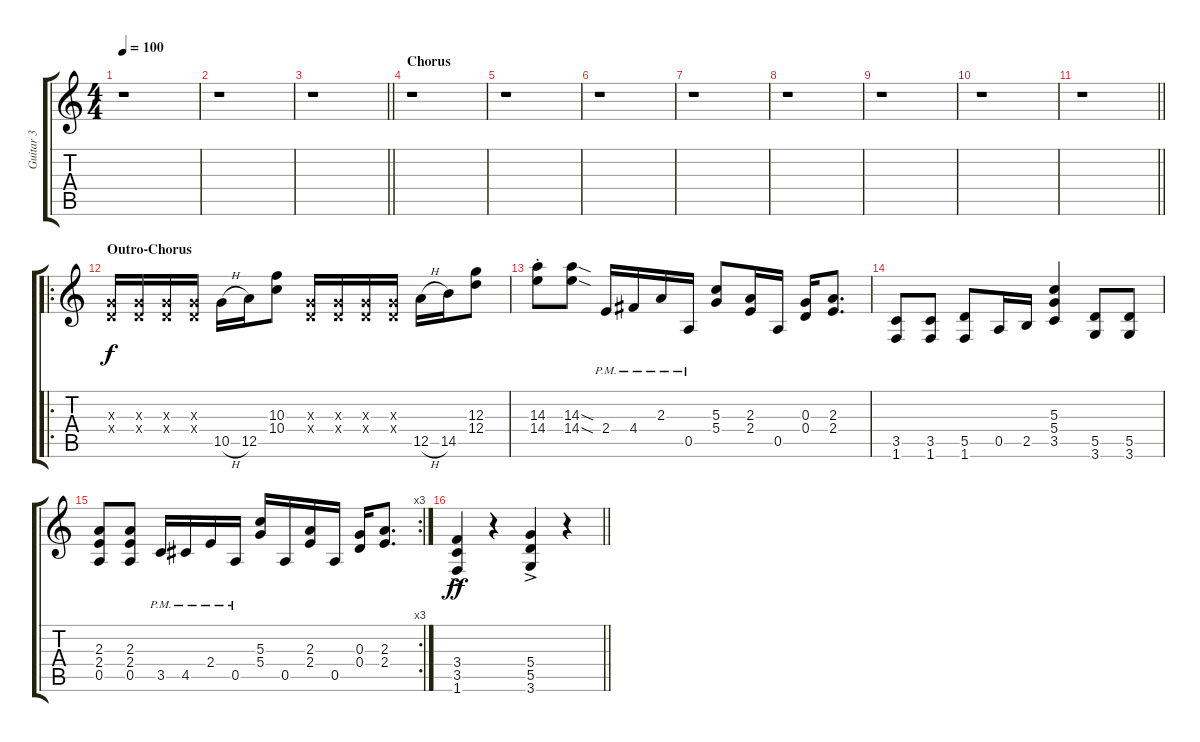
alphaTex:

\track ("Guitar 3" "Guitar 3") {instrument distortionguitar}
\staff {score tabs}
\tuning (E4 B3 G3 D3 A2 E2) {hide}
\ts (4 4)
\tempo 100
\clef g2
\ks c
r.1{dy f} |
r.1 |
\barLineRight lightlight
r.1 |
\section ("" "Chorus")
r.1 |
r.1 |
r.1 |
r.1 |
r.1 |
r.1 |
r.1 |
\barLineRight lightlight
r.1 |
\ro
\section ("" "Outro-Chorus")
(0.3{x} 0.4{x}).16 (0.3{x} 0.4{x}).16 (0.3{x} 0.4{x}).16 (0.3{x} 0.4{x}).16 10.5{h}.16 12.5.16 (10.3 10.4).8 (0.3{x} 0.4{x}).16 (0.3{x} 0.4{x}).16 (0.3{x} 0.4{x}).16 (0.3{x} 0.4{x}).16 12.5{h}.16 14.5.16 (12.3 12.4).8 |
(14.3{st} 14.4{st}).8 (14.3{sod} 14.4{sod}).8 2.4{pm}.16 4.4{pm}.16 2.3{pm}.16 0.5{pm}.16 (5.3 5.4).8 (2.3 2.4).16 0.5.16 (0.3 0.4).16 (2.3 2.4).8{d} |
(3.5 1.6).8 (3.5 1.6).8 (5.5 1.6).8 0.5.16 2.5.16 (5.3 5.4 3.5).4 (5.5 3.6).8 (5.5 3.6).8 |
\rc 3
(2.3 2.4 0.5).8 (2.3 2.4 0.5).8 3.5{pm}.16 4.5{pm}.16 2.4{pm}.16 0.5{pm}.16 (5.3 5.4).16 0.5.16 (2.3 2.4).16 0.5.16 (0.3 0.4).16 (2.3 2.4).8{d} |
\barLineRight lightlight
(3.4{ac} 3.5{ac} 1.6{ac}).4{dy ff} r.4 (5.4{ac} 5.5{ac} 3.6{ac}).4 r.4
